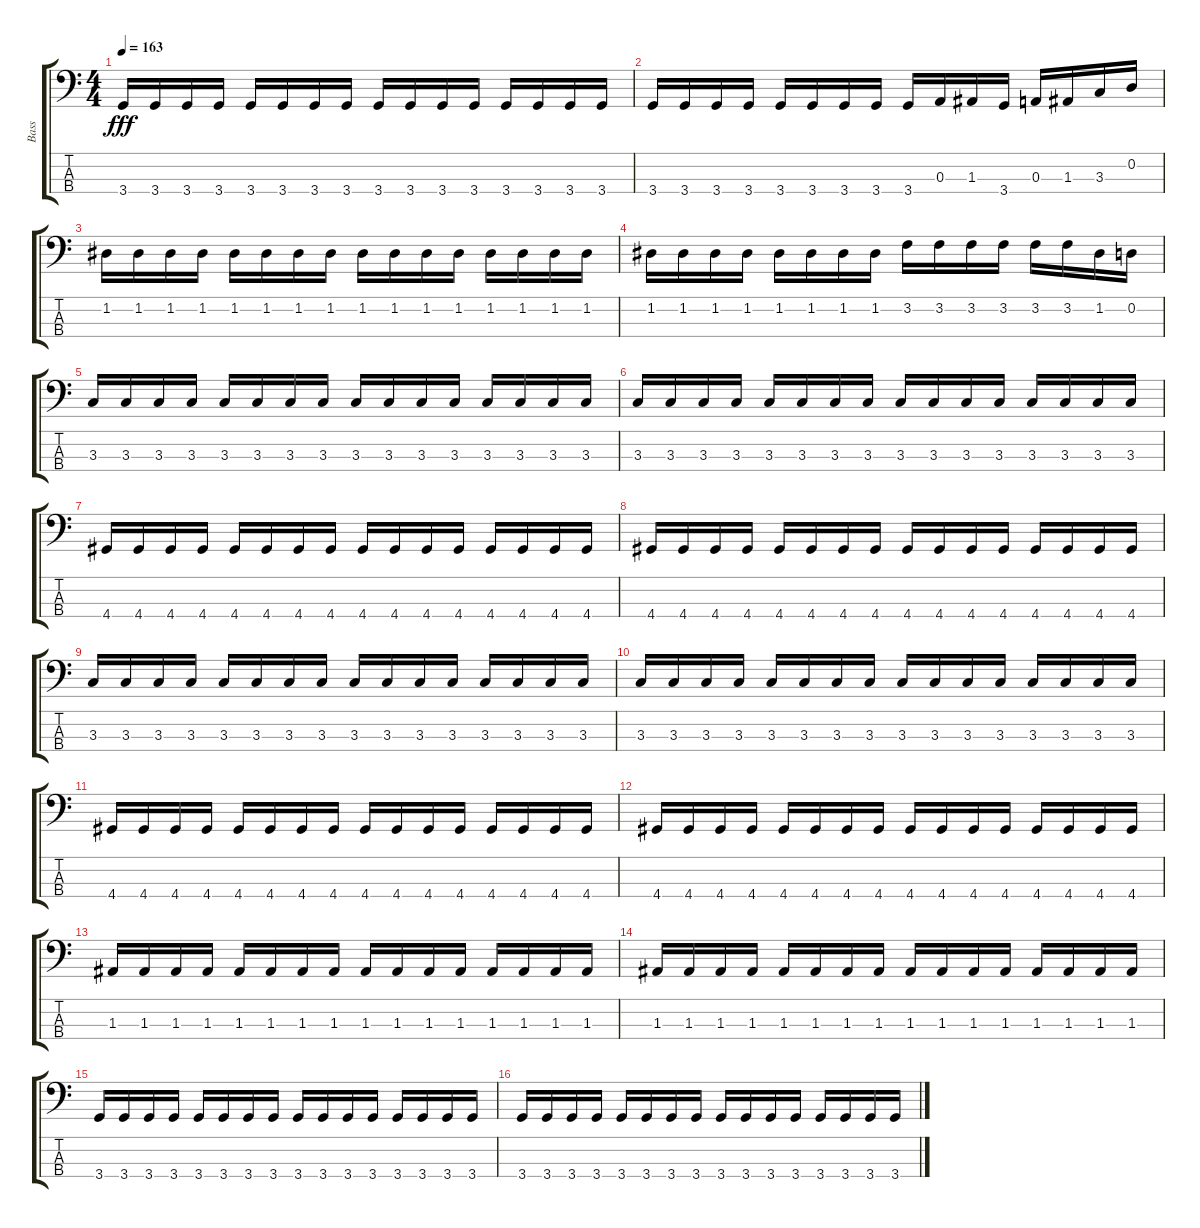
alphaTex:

\track ("Bass" "Bass") {instrument distortionguitar}
\staff {score tabs}
\tuning (G2 D2 A1 E1) {hide}
\ts (4 4)
\tempo 163
\clef f4
\ks c
3.4.16{dy fff} 3.4.16 3.4.16 3.4.16 3.4.16 3.4.16 3.4.16 3.4.16 3.4.16 3.4.16 3.4.16 3.4.16 3.4.16 3.4.16 3.4.16 3.4.16 |
3.4.16 3.4.16 3.4.16 3.4.16 3.4.16 3.4.16 3.4.16 3.4.16 3.4.16 0.3.16 1.3.16 3.4.16 0.3.16 1.3.16 3.3.16 0.2.16 |
1.2.16 1.2.16 1.2.16 1.2.16 1.2.16 1.2.16 1.2.16 1.2.16 1.2.16 1.2.16 1.2.16 1.2.16 1.2.16 1.2.16 1.2.16 1.2.16 |
1.2.16 1.2.16 1.2.16 1.2.16 1.2.16 1.2.16 1.2.16 1.2.16 3.2.16 3.2.16 3.2.16 3.2.16 3.2.16 3.2.16 1.2.16 0.2.16 |
3.3.16 3.3.16 3.3.16 3.3.16 3.3.16 3.3.16 3.3.16 3.3.16 3.3.16 3.3.16 3.3.16 3.3.16 3.3.16 3.3.16 3.3.16 3.3.16 |
3.3.16 3.3.16 3.3.16 3.3.16 3.3.16 3.3.16 3.3.16 3.3.16 3.3.16 3.3.16 3.3.16 3.3.16 3.3.16 3.3.16 3.3.16 3.3.16 |
4.4.16 4.4.16 4.4.16 4.4.16 4.4.16 4.4.16 4.4.16 4.4.16 4.4.16 4.4.16 4.4.16 4.4.16 4.4.16 4.4.16 4.4.16 4.4.16 |
4.4.16 4.4.16 4.4.16 4.4.16 4.4.16 4.4.16 4.4.16 4.4.16 4.4.16 4.4.16 4.4.16 4.4.16 4.4.16 4.4.16 4.4.16 4.4.16 |
3.3.16 3.3.16 3.3.16 3.3.16 3.3.16 3.3.16 3.3.16 3.3.16 3.3.16 3.3.16 3.3.16 3.3.16 3.3.16 3.3.16 3.3.16 3.3.16 |
3.3.16 3.3.16 3.3.16 3.3.16 3.3.16 3.3.16 3.3.16 3.3.16 3.3.16 3.3.16 3.3.16 3.3.16 3.3.16 3.3.16 3.3.16 3.3.16 |
4.4.16 4.4.16 4.4.16 4.4.16 4.4.16 4.4.16 4.4.16 4.4.16 4.4.16 4.4.16 4.4.16 4.4.16 4.4.16 4.4.16 4.4.16 4.4.16 |
4.4.16 4.4.16 4.4.16 4.4.16 4.4.16 4.4.16 4.4.16 4.4.16 4.4.16 4.4.16 4.4.16 4.4.16 4.4.16 4.4.16 4.4.16 4.4.16 |
1.3.16 1.3.16 1.3.16 1.3.16 1.3.16 1.3.16 1.3.16 1.3.16 1.3.16 1.3.16 1.3.16 1.3.16 1.3.16 1.3.16 1.3.16 1.3.16 |
1.3.16 1.3.16 1.3.16 1.3.16 1.3.16 1.3.16 1.3.16 1.3.16 1.3.16 1.3.16 1.3.16 1.3.16 1.3.16 1.3.16 1.3.16 1.3.16 |
3.4.16 3.4.16 3.4.16 3.4.16 3.4.16 3.4.16 3.4.16 3.4.16 3.4.16 3.4.16 3.4.16 3.4.16 3.4.16 3.4.16 3.4.16 3.4.16 |
3.4.16 3.4.16 3.4.16 3.4.16 3.4.16 3.4.16 3.4.16 3.4.16 3.4.16 3.4.16 3.4.16 3.4.16 3.4.16 3.4.16 3.4.16 3.4.16
